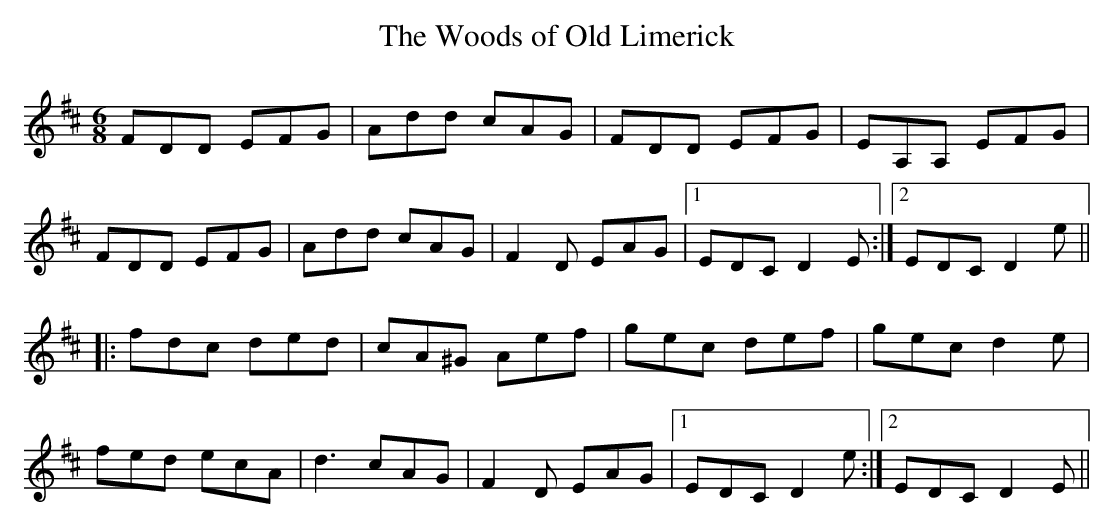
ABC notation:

X:1
T:Woods of Old Limerick, The
M:6/8
K:D
FDD EFG|Add cAG|FDD EFG|EA,A, EFG|
FDD EFG|Add cAG|F2D EAG|1 EDC D2E:|2 EDC D2e||
|:fdc ded|cA^G Aef|gec def|gec d2e|
fed ecA|d3 cAG|F2D EAG|1 EDC D2e:|2 EDC D2E||
